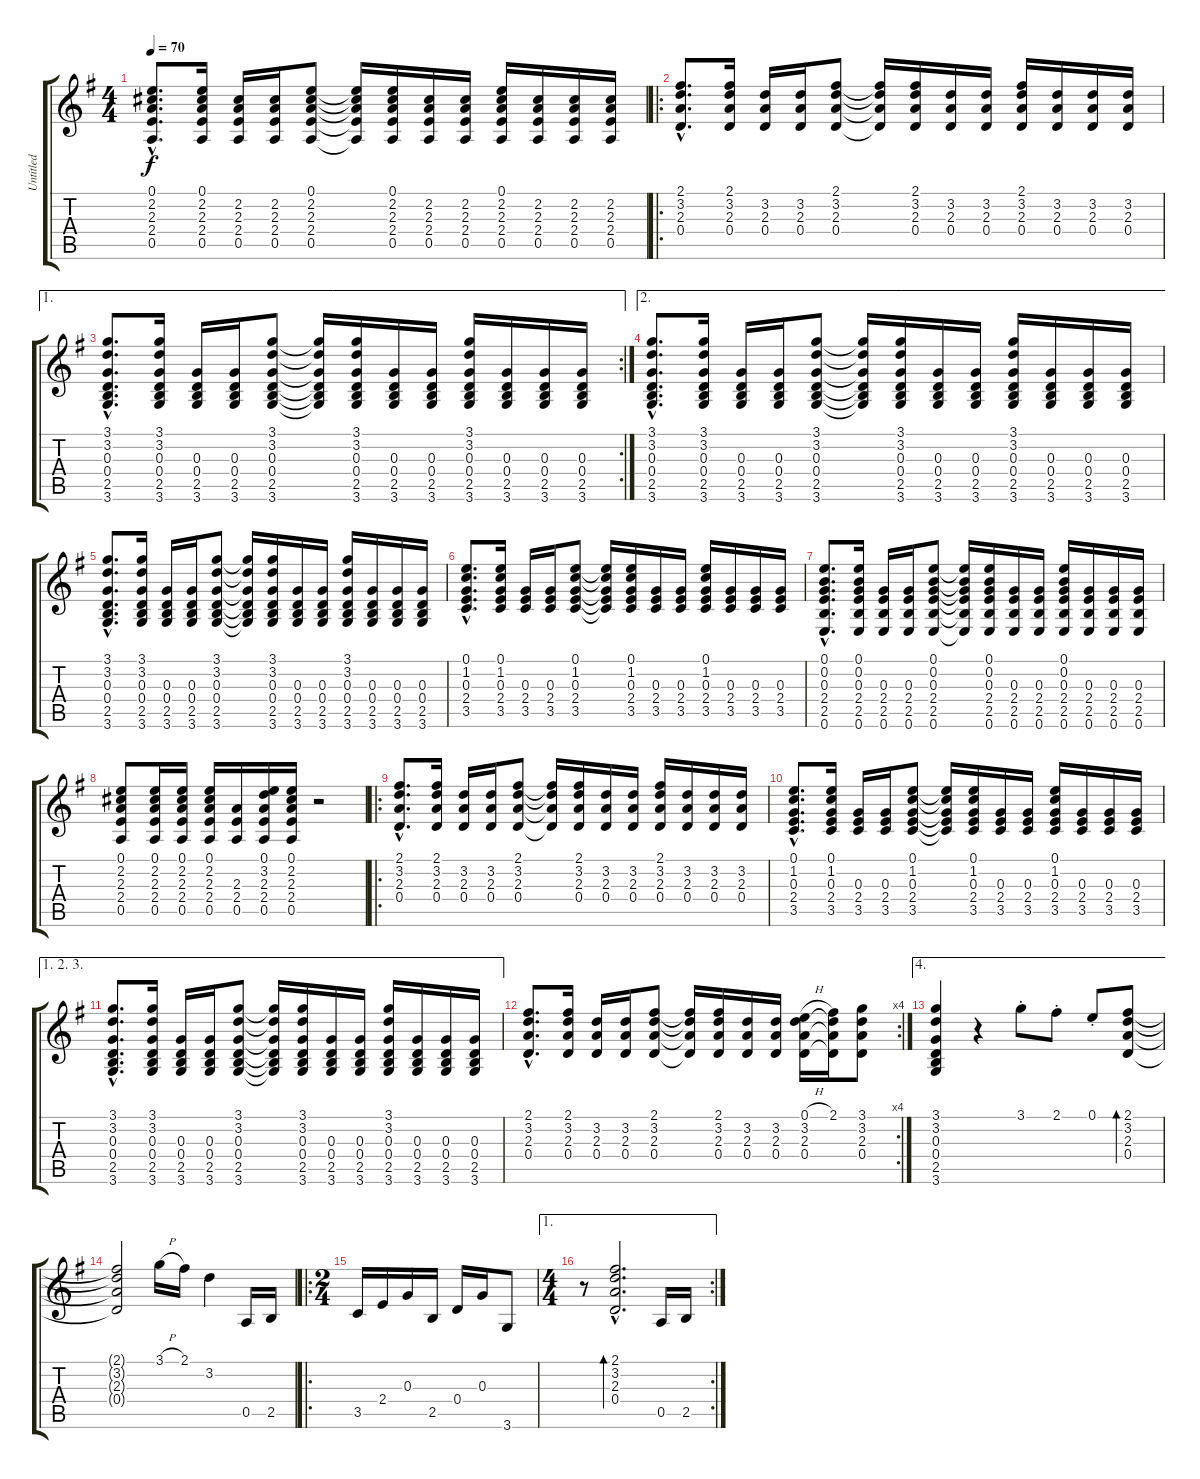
\track ("Untitled" "Untitled") {instrument acousticguitarnylon}
\staff {score tabs}
\tuning (E4 B3 G3 D3 A2 E2) {hide}
\ts (4 4)
\tempo 70
\clef g2
\ks g
(0.1{hac} 2.2{hac} 2.3{hac} 2.4{hac} 0.5{hac}).8{d dy f} (0.1 2.2 2.3 2.4 0.5).16 (2.2 2.3 2.4 0.5).16 (2.2 2.3 2.4 0.5).16 (0.1 2.2 2.3 2.4 0.5).8 (0.1{t} 2.2{t} 2.3{t} 2.4{t} 0.5{t}).16 (0.1 2.2 2.3 2.4 0.5).16 (2.2 2.3 2.4 0.5).16 (2.2 2.3 2.4 0.5).16 (0.1 2.2 2.3 2.4 0.5).16 (2.2 2.3 2.4 0.5).16 (2.2 2.3 2.4 0.5).16 (2.2 2.3 2.4 0.5).16 |
\ro
(2.1{hac} 3.2{hac} 2.3{hac} 0.4{hac}).8{d} (2.1 3.2 2.3 0.4).16 (3.2 2.3 0.4).16 (3.2 2.3 0.4).16 (2.1 3.2 2.3 0.4).8 (2.1{t} 3.2{t} 2.3{t} 0.4{t}).16 (2.1 3.2 2.3 0.4).16 (3.2 2.3 0.4).16 (3.2 2.3 0.4).16 (2.1 3.2 2.3 0.4).16 (3.2 2.3 0.4).16 (3.2 2.3 0.4).16 (3.2 2.3 0.4).16 |
\ae 1
\rc 2
(3.1{hac} 3.2{hac} 0.3{hac} 0.4{hac} 2.5{hac} 3.6{hac}).8{d} (3.1 3.2 0.3 0.4 2.5 3.6).16 (0.3 0.4 2.5 3.6).16 (0.3 0.4 2.5 3.6).16 (3.1 3.2 0.3 0.4 2.5 3.6).8 (3.1{t} 3.2{t} 0.3{t} 0.4{t} 2.5{t} 3.6{t}).16 (3.1 3.2 0.3 0.4 2.5 3.6).16 (0.3 0.4 2.5 3.6).16 (0.3 0.4 2.5 3.6).16 (3.1 3.2 0.3 0.4 2.5 3.6).16 (0.3 0.4 2.5 3.6).16 (0.3 0.4 2.5 3.6).16 (0.3 0.4 2.5 3.6).16 |
\ae 2
(3.1{hac} 3.2{hac} 0.3{hac} 0.4{hac} 2.5{hac} 3.6{hac}).8{d} (3.1 3.2 0.3 0.4 2.5 3.6).16 (0.3 0.4 2.5 3.6).16 (0.3 0.4 2.5 3.6).16 (3.1 3.2 0.3 0.4 2.5 3.6).8 (3.1{t} 3.2{t} 0.3{t} 0.4{t} 2.5{t} 3.6{t}).16 (3.1 3.2 0.3 0.4 2.5 3.6).16 (0.3 0.4 2.5 3.6).16 (0.3 0.4 2.5 3.6).16 (3.1 3.2 0.3 0.4 2.5 3.6).16 (0.3 0.4 2.5 3.6).16 (0.3 0.4 2.5 3.6).16 (0.3 0.4 2.5 3.6).16 |
(3.1{hac} 3.2{hac} 0.3{hac} 0.4{hac} 2.5{hac} 3.6{hac}).8{d} (3.1 3.2 0.3 0.4 2.5 3.6).16 (0.3 0.4 2.5 3.6).16 (0.3 0.4 2.5 3.6).16 (3.1 3.2 0.3 0.4 2.5 3.6).8 (3.1{t} 3.2{t} 0.3{t} 0.4{t} 2.5{t} 3.6{t}).16 (3.1 3.2 0.3 0.4 2.5 3.6).16 (0.3 0.4 2.5 3.6).16 (0.3 0.4 2.5 3.6).16 (3.1 3.2 0.3 0.4 2.5 3.6).16 (0.3 0.4 2.5 3.6).16 (0.3 0.4 2.5 3.6).16 (0.3 0.4 2.5 3.6).16 |
(0.1{hac} 1.2{hac} 0.3{hac} 2.4{hac} 3.5{hac}).8{d} (0.1 1.2 0.3 2.4 3.5).16 (0.3 2.4 3.5).16 (0.3 2.4 3.5).16 (0.1 1.2 0.3 2.4 3.5).8 (0.1{t} 1.2{t} 0.3{t} 2.4{t} 3.5{t}).16 (0.1 1.2 0.3 2.4 3.5).16 (0.3 2.4 3.5).16 (0.3 2.4 3.5).16 (0.1 1.2 0.3 2.4 3.5).16 (0.3 2.4 3.5).16 (0.3 2.4 3.5).16 (0.3 2.4 3.5).16 |
(0.1{hac} 0.2{hac} 0.3{hac} 2.4{hac} 2.5{hac} 0.6{hac}).8{d} (0.1 0.2 0.3 2.4 2.5 0.6).16 (0.3 2.4 2.5 0.6).16 (0.3 2.4 2.5 0.6).16 (0.1 0.2 0.3 2.4 2.5 0.6).8 (0.1{t} 0.2{t} 0.3{t} 2.4{t} 2.5{t} 0.6{t}).16 (0.1 0.2 0.3 2.4 2.5 0.6).16 (0.3 2.4 2.5 0.6).16 (0.3 2.4 2.5 0.6).16 (0.1 0.2 0.3 2.4 2.5 0.6).16 (0.3 2.4 2.5 0.6).16 (0.3 2.4 2.5 0.6).16 (0.3 2.4 2.5 0.6).16 |
(0.1 2.2 2.3 2.4 0.5).8 (0.1 2.2 2.3 2.4 0.5).16 (0.1 2.2 2.3 2.4 0.5).16 (0.1 2.2 2.3 2.4 0.5).16 (2.3 2.4 0.5).16 (0.1 3.2 2.3 2.4 0.5).16 (0.1 2.2 2.3 2.4 0.5).16 r.2 |
\ro
(2.1{hac} 3.2{hac} 2.3{hac} 0.4{hac}).8{d} (2.1 3.2 2.3 0.4).16 (3.2 2.3 0.4).16 (3.2 2.3 0.4).16 (2.1 3.2 2.3 0.4).8 (2.1{t} 3.2{t} 2.3{t} 0.4{t}).16 (2.1 3.2 2.3 0.4).16 (3.2 2.3 0.4).16 (3.2 2.3 0.4).16 (2.1 3.2 2.3 0.4).16 (3.2 2.3 0.4).16 (3.2 2.3 0.4).16 (3.2 2.3 0.4).16 |
(0.1{hac} 1.2{hac} 0.3{hac} 2.4{hac} 3.5{hac}).8{d} (0.1 1.2 0.3 2.4 3.5).16 (0.3 2.4 3.5).16 (0.3 2.4 3.5).16 (0.1 1.2 0.3 2.4 3.5).8 (0.1{t} 1.2{t} 0.3{t} 2.4{t} 3.5{t}).16 (0.1 1.2 0.3 2.4 3.5).16 (0.3 2.4 3.5).16 (0.3 2.4 3.5).16 (0.1 1.2 0.3 2.4 3.5).16 (0.3 2.4 3.5).16 (0.3 2.4 3.5).16 (0.3 2.4 3.5).16 |
\ae (1 2 3)
(3.1{hac} 3.2{hac} 0.3{hac} 0.4{hac} 2.5{hac} 3.6{hac}).8{d} (3.1 3.2 0.3 0.4 2.5 3.6).16 (0.3 0.4 2.5 3.6).16 (0.3 0.4 2.5 3.6).16 (3.1 3.2 0.3 0.4 2.5 3.6).8 (3.1{t} 3.2{t} 0.3{t} 0.4{t} 2.5{t} 3.6{t}).16 (3.1 3.2 0.3 0.4 2.5 3.6).16 (0.3 0.4 2.5 3.6).16 (0.3 0.4 2.5 3.6).16 (3.1 3.2 0.3 0.4 2.5 3.6).16 (0.3 0.4 2.5 3.6).16 (0.3 0.4 2.5 3.6).16 (0.3 0.4 2.5 3.6).16 |
\rc 4
(2.1{hac} 3.2{hac} 2.3{hac} 0.4{hac}).8{d} (2.1 3.2 2.3 0.4).16 (3.2 2.3 0.4).16 (3.2 2.3 0.4).16 (2.1 3.2 2.3 0.4).8 (2.1{t} 3.2{t} 2.3{t} 0.4{t}).16 (2.1 3.2 2.3 0.4).16 (3.2 2.3 0.4).16 (3.2 2.3 0.4).16 (0.1{h} 3.2 2.3 0.4).16 (2.1 3.2{t} 2.3{t} 0.4{t}).16 (3.1 3.2 2.3 0.4).8 |
\ae 4
(3.1 3.2 0.3 0.4 2.5 3.6).4 r.4 3.1{st}.8 2.1{st}.8 0.1{st}.8 (2.1 3.2 2.3 0.4).8{bd 30} |
(2.1{t} 3.2{t} 2.3{t} 0.4{t}).2 3.1{h}.16 2.1.16 3.2.4 0.5.16 2.5.16 |
\ro
\ts (2 4)
3.5.16 2.4.16 0.3.16 2.5.16 0.4.16 0.3.16 3.6.8 |
\ae 1
\rc 2
\ts (4 4)
r.8 (2.1{hac} 3.2{hac} 2.3{hac} 0.4{hac}).2{d bd 30} 0.5.16 2.5.16
